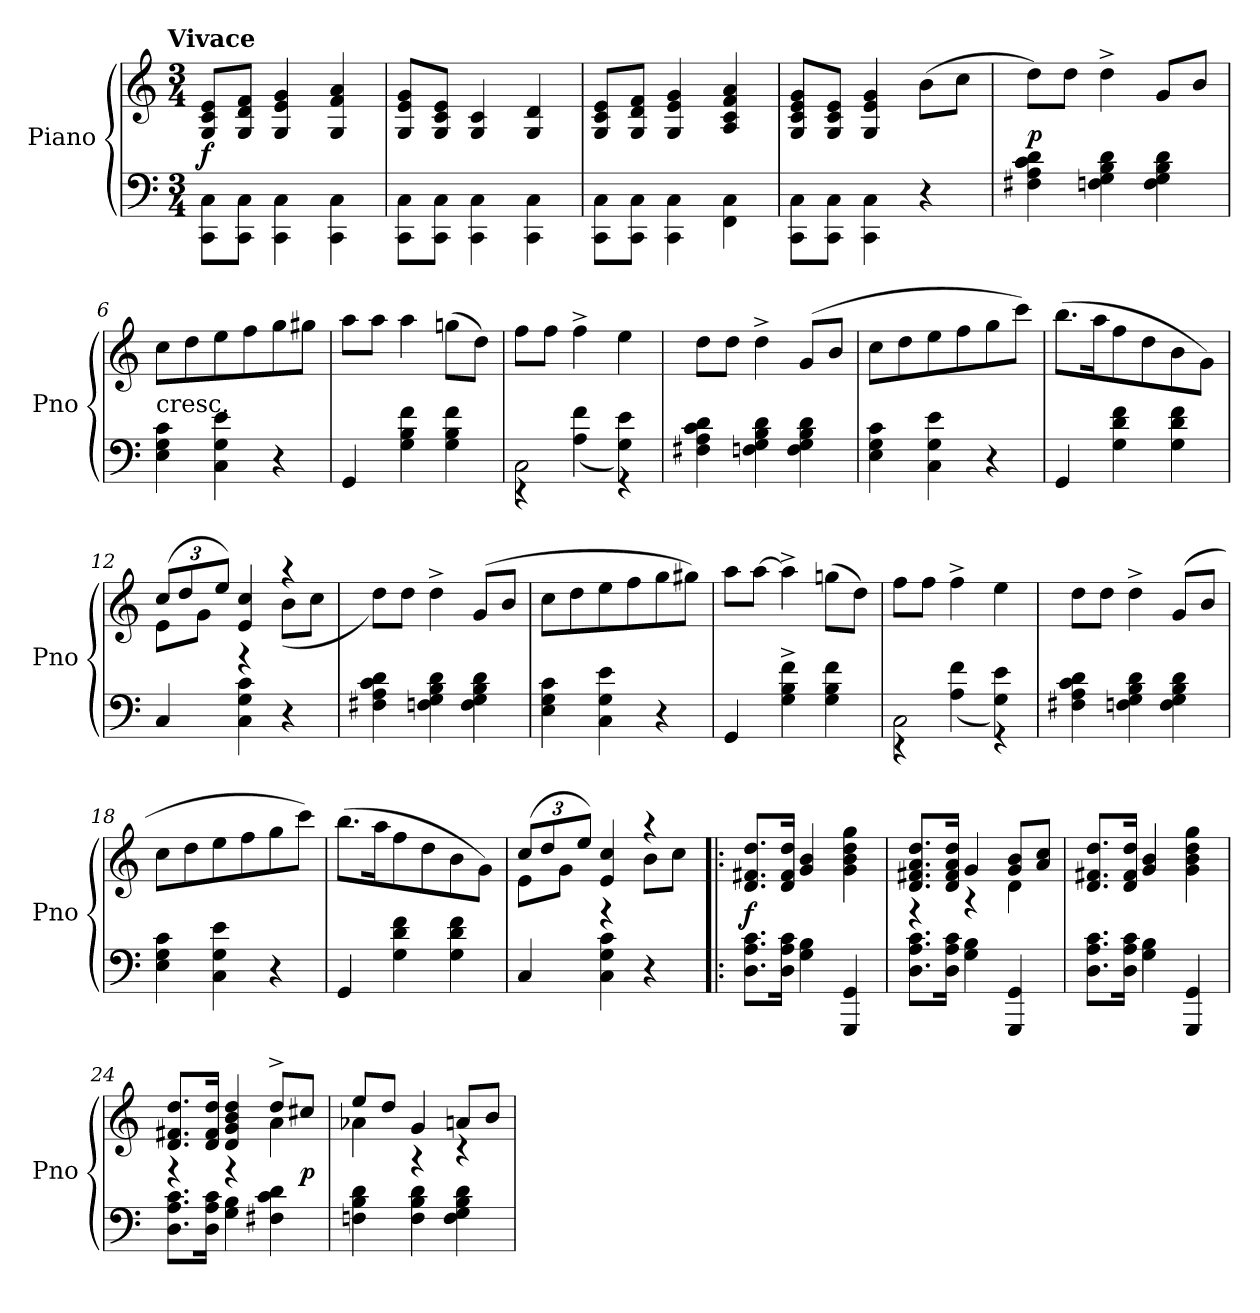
**kern	**kern	**dynam
*part1	*part1	*part1
*staff2	*staff1	*staff1/2
*I"Piano	*	*
*I'Pno	*	*
*clefF4	*clefG2	*
*k[]	*k[]	*
*C:	*C:	*
!!LO:TX:omd:t=Vivace
*M3/4	*M3/4	*
*MM168	*MM168	*
=1	=1	=1
8CC\ 8C\L	8G/ 8c/ 8e/L	f
8CC\ 8C\J	8G/ 8d/ 8f/J	.
4CC\ 4C\	4G/ 4e/ 4g/	.
4CC\ 4C\	4G/ 4f/ 4a/	.
=2	=2	=2
8CC\ 8C\L	8G/ 8e/ 8g/L	.
8CC\ 8C\J	8G/ 8c/ 8e/J	.
4CC\ 4C\	4G/ 4c/	.
4CC\ 4C\	4G/ 4d/	.
=3	=3	=3
8CC\ 8C\L	8G/ 8c/ 8e/L	.
8CC\ 8C\J	8G/ 8d/ 8f/J	.
4CC\ 4C\	4G/ 4e/ 4g/	.
4FF\ 4C\	4A/ 4c/ 4f/ 4a/	.
=4	=4	=4
8CC\ 8C\L	8G/ 8c/ 8e/ 8g/L	.
8CC\ 8C\J	8G/ 8c/ 8e/J	.
4CC\ 4C\	4G/ 4e/ 4g/	.
4r	(8b\L	.
.	8cc\J	.
=5	=5	=5
4F#X\ 4A\ 4c\ 4d\	8dd\L)	p
.	8dd\J	.
4Fn\ 4G\ 4B\ 4d\	4dd^\	.
4F\ 4G\ 4B\ 4d\	8g/L	.
.	8b/J	.
=6	=6	=6
!	!LO:TX:c:t=cresc.	!
4E\ 4G\ 4c\	8cc\L	.
.	8dd\	.
4C\ 4G\ 4e\	8ee\	.
.	8ff\	.
4r	8gg\	.
.	8gg#X\J	.
=7	=7	=7
4GG/	8aa\L	.
.	8aa\J	.
4G\ 4B\ 4f\	4aa\	.
4G\ 4B\ 4f\	(8ggn\L	.
.	8dd\J)	.
=8	=8	=8
*^	*	*
2C\	4r	8ff\L	.
.	.	8ff\J	.
.	(4A\ 4f\	4ff^\	.
4G\ 4e\)	4r	4ee\	.
*v	*v	*	*
=9	=9	=9
4F#X\ 4A\ 4c\ 4d\	8dd\L	.
.	8dd\J	.
4Fn\ 4G\ 4B\ 4d\	4dd^\	.
4F\ 4G\ 4B\ 4d\	(8g/L	.
.	8b/J	.
=10	=10	=10
4E\ 4G\ 4c\	8cc\L	.
.	8dd\	.
4C\ 4G\ 4e\	8ee\	.
.	8ff\	.
4r	8gg\	.
.	8ccc\J)	.
=11	=11	=11
4GG/	(8.bb\L	.
.	16aa\K	.
4G\ 4d\ 4f\	8ff\	.
.	8dd\	.
4G\ 4d\ 4f\	8b\	.
.	8g\J)	.
=12	=12	=12
*	*^	*
4C/	(12cc/L	8e\L	.
.	12dd/	.	.
.	.	8g\J	.
.	12ee/J)	.	.
4C\ 4G\ 4c\	4e/ 4cc/	4r	.
4r	4r	(8b\L	.
.	.	8cc\J	.
*	*v	*v	*
=13	=13	=13
4F#X\ 4A\ 4c\ 4d\	8dd\L)	.
.	8dd\J	.
4Fn\ 4G\ 4B\ 4d\	4dd^\	.
4F\ 4G\ 4B\ 4d\	(8g/L	.
.	8b/J	.
=14	=14	=14
4E\ 4G\ 4c\	8cc\L	.
.	8dd\	.
4C\ 4G\ 4e\	8ee\	.
.	8ff\	.
4r	8gg\	.
.	8gg#X\J)	.
=15	=15	=15
4GG/	8aa\L	.
.	[8aa\J	.
4G^\ 4B^\ 4f^\	4aa^\]	.
4G\ 4B\ 4f\	(8ggn\L	.
.	8dd\J)	.
=16	=16	=16
*^	*	*
2C\	4r	8ff\L	.
.	.	8ff\J	.
.	(4A\ 4f\	4ff^\	.
4G\ 4e\)	4r	4ee\	.
*v	*v	*	*
=17	=17	=17
4F#X\ 4A\ 4c\ 4d\	8dd\L	.
.	8dd\J	.
4Fn\ 4G\ 4B\ 4d\	4dd^\	.
4F\ 4G\ 4B\ 4d\	(8g/L	.
.	8b/J	.
=18	=18	=18
4E\ 4G\ 4c\	8cc\L	.
.	8dd\	.
4C\ 4G\ 4e\	8ee\	.
.	8ff\	.
4r	8gg\	.
.	8ccc\J)	.
=19	=19	=19
4GG/	(8.bb\L	.
.	16aa\K	.
4G\ 4d\ 4f\	8ff\	.
.	8dd\	.
4G\ 4d\ 4f\	8b\	.
.	8g\J)	.
=20	=20	=20
*	*^	*
4C/	(12cc/L	8e\L	.
.	12dd/	.	.
.	.	8g\J	.
.	12ee/J)	.	.
4C\ 4G\ 4c\	4e/ 4cc/	4r	.
4r	4r	8b\L	.
.	.	8cc\J	.
*	*v	*v	*
=21!|:	=21!|:	=21!|:
8.D\ 8.A\ 8.c\L	8.d/ 8.f#X/ 8.dd/L	f
16D\ 16A\ 16c\Jk	16d/ 16f#/ 16dd/Jk	.
4G\ 4B\	4g/ 4b/	.
4GGG/ 4GG/	4g\ 4b\ 4dd\ 4gg\	.
=22	=22	=22
*	*^	*
8.D\ 8.A\ 8.c\L	8.d/ 8.f#X/ 8.a/ 8.dd/L	4r	.
16D\ 16A\ 16c\Jk	16d/ 16f#/ 16a/ 16dd/Jk	.	.
4G\ 4B\	4g/	4r	.
4GGG/ 4GG/	8g/ 8b/L	4d\	.
.	8a/ 8cc/J	.	.
*	*v	*v	*
=23	=23	=23
8.D\ 8.A\ 8.c\L	8.d/ 8.f#X/ 8.dd/L	.
16D\ 16A\ 16c\Jk	16d/ 16f#/ 16dd/Jk	.
4G\ 4B\	4g/ 4b/	.
4GGG/ 4GG/	4g\ 4b\ 4dd\ 4gg\	.
=24	=24	=24
*	*^	*
8.D\ 8.A\ 8.c\L	8.d/ 8.f#X/ 8.dd/L	4r	.
16D\ 16A\ 16c\Jk	16d/ 16f#/ 16dd/Jk	.	.
4G\ 4B\	4d/ 4g/ 4b/ 4dd/	4r	.
4F#X\ 4c\ 4d\	8dd^/L	4a\	.
.	8cc#X/J	.	p
=25	=25	=25	=25
4Fn\ 4B\ 4d\	8ee/L	4a-X\	.
.	8dd/J	.	.
4F\ 4B\ 4d\	4g/	4r	.
4F\ 4G\ 4B\ 4d\	8an/L	4r	.
.	8b/J	.	.
*	*v	*v	*
=	=	=
*-	*-	*-
